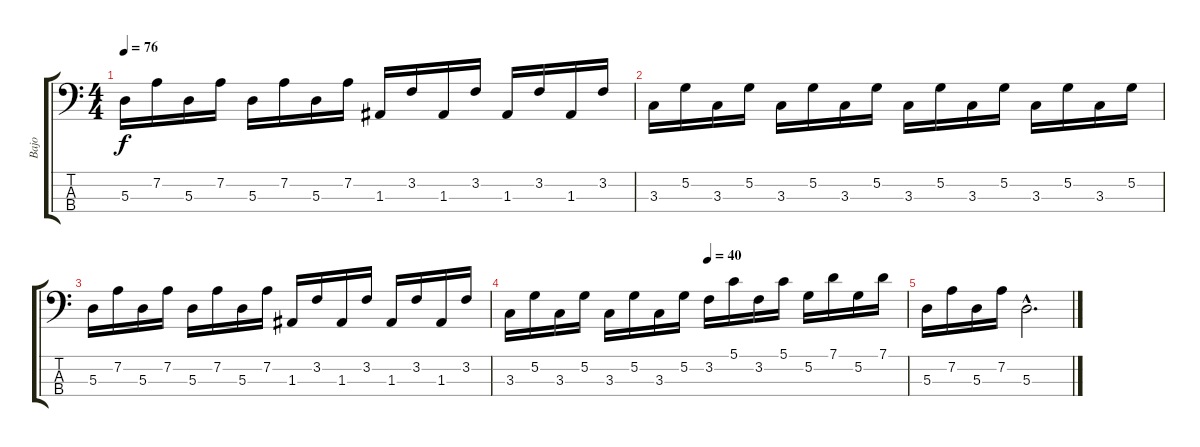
\track ("Bajo" "Bajo") {instrument electricbassfinger}
\staff {score tabs}
\tuning (G2 D2 A1 E1) {hide}
\ts (4 4)
\tempo 76
\clef f4
\ks c
5.3.16{dy f} 7.2.16 5.3.16 7.2.16 5.3.16 7.2.16 5.3.16 7.2.16 1.3.16 3.2.16 1.3.16 3.2.16 1.3.16 3.2.16 1.3.16 3.2.16 |
3.3.16 5.2.16 3.3.16 5.2.16 3.3.16 5.2.16 3.3.16 5.2.16 3.3.16 5.2.16 3.3.16 5.2.16 3.3.16 5.2.16 3.3.16 5.2.16 |
5.3.16 7.2.16 5.3.16 7.2.16 5.3.16 7.2.16 5.3.16 7.2.16 1.3.16 3.2.16 1.3.16 3.2.16 1.3.16 3.2.16 1.3.16 3.2.16 |
\tempo (40 0.5)
3.3.16 5.2.16 3.3.16 5.2.16 3.3.16 5.2.16 3.3.16 5.2.16 3.2.16 5.1.16 3.2.16 5.1.16 5.2.16 7.1.16 5.2.16 7.1.16 |
5.3.16 7.2.16 5.3.16 7.2.16 5.3{hac}.2{d}
